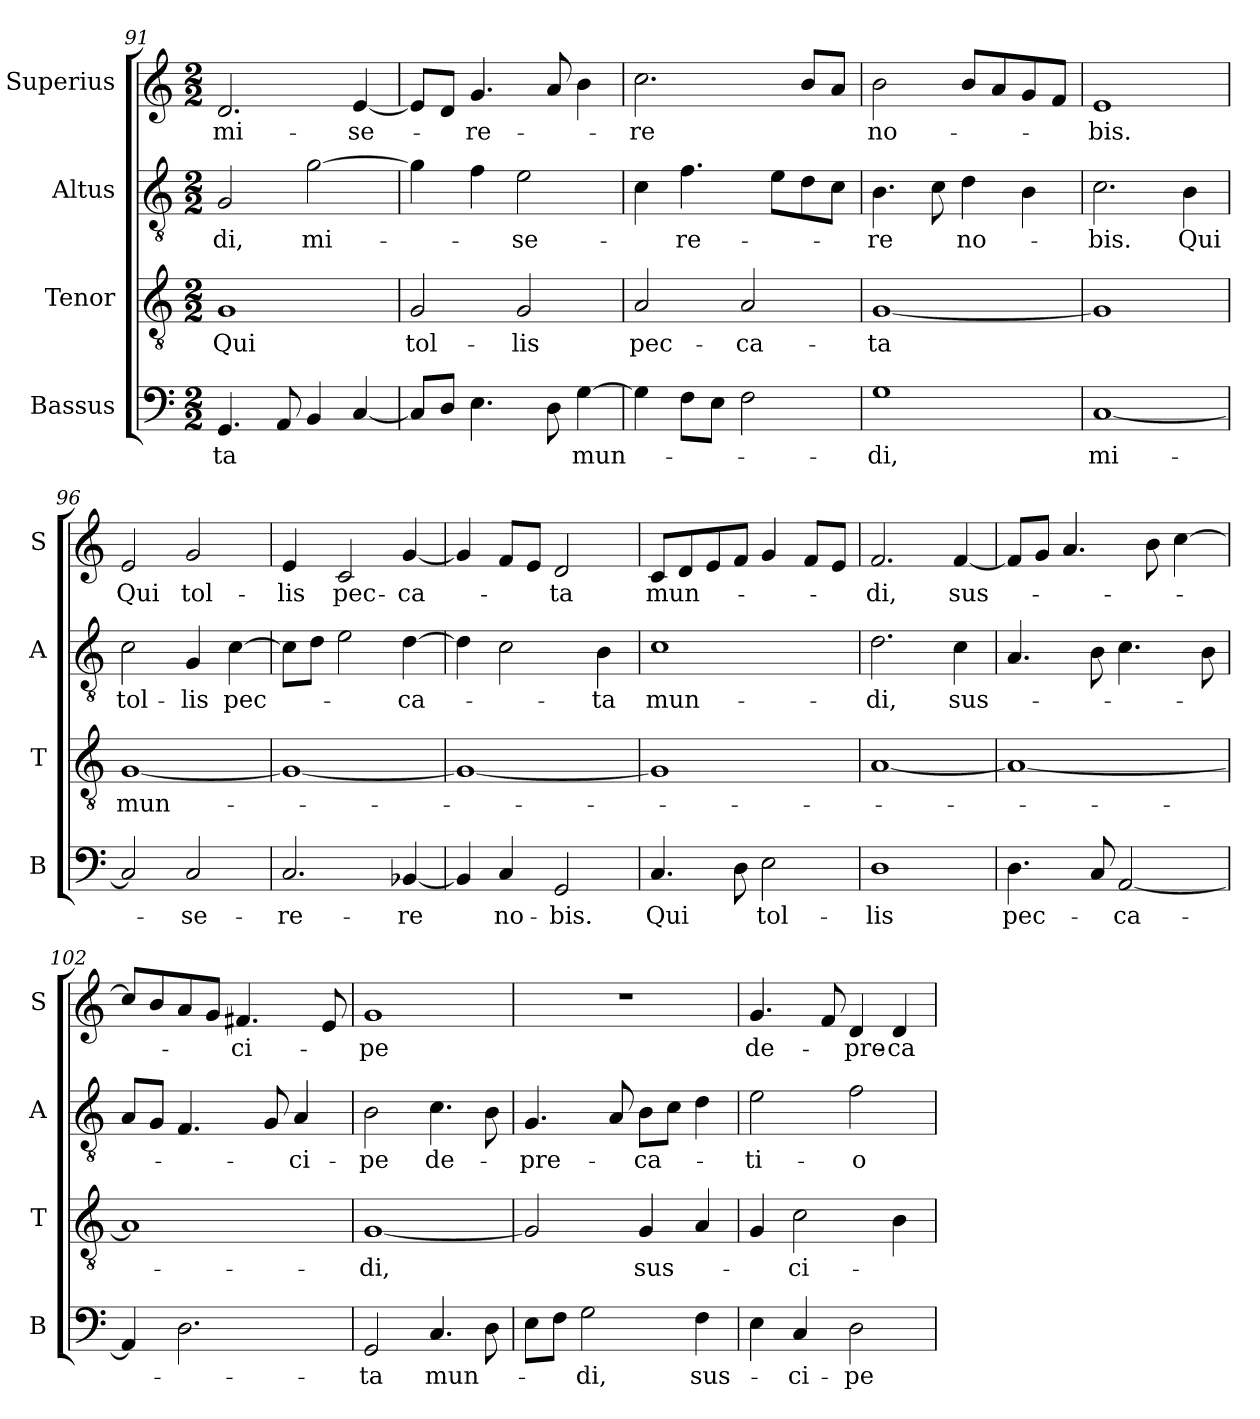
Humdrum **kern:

**kern	**text	**kern	**text	**kern	**text	**kern	**text
*part4	*part4	*part3	*part3	*part2	*part2	*part1	*part1
*staff4	*staff4	*staff3	*staff3	*staff2	*staff2	*staff1	*staff1
*I"Bassus	*	*I"Tenor	*	*I"Altus	*	*I"Superius	*
*I'B	*	*I'T	*	*I'A	*	*I'S	*
*clefF4	*	*clefGv2	*	*clefGv2	*	*clefG2	*
*k[]	*	*k[]	*	*k[]	*	*k[]	*
*M2/2	*	*M2/2	*	*M2/2	*	*M2/2	*
=91	=91	=91	=91	=91	=91	=91	=91
4.GG	-ta	1G	Qui	2G	-di,	2.d	mi-
8AA	.	.	.	.	.	.	.
4BB	.	.	.	[2g	mi-	.	.
[4C	.	.	.	.	.	[4e	-se-
=92	=92	=92	=92	=92	=92	=92	=92
8CL]	.	2G	tol-	4g]	.	8eL]	.
8DJ	.	.	.	.	.	8dJ	.
4.E	.	.	.	4f	.	4.g	-re-
.	.	2G	-lis	2e	-se-	.	.
8D	.	.	.	.	.	8a	.
[4G	mun-	.	.	.	.	4b	.
=93	=93	=93	=93	=93	=93	=93	=93
4G]	.	2A	pec-	4c	.	2.cc	-re
8FL	.	.	.	4.f	-re-	.	.
8EJ	.	.	.	.	.	.	.
2F	.	2A	-ca-	.	.	.	.
.	.	.	.	8eL	.	.	.
.	.	.	.	8d	.	8bL	.
.	.	.	.	8cJ	.	8aJ	.
=94	=94	=94	=94	=94	=94	=94	=94
1G	-di,	[1G	-ta	4.B	-re	2b	no-
.	.	.	.	8c	.	.	.
.	.	.	.	4d	no-	8bL	.
.	.	.	.	.	.	8a	.
.	.	.	.	4B	.	8g	.
.	.	.	.	.	.	8fJ	.
=95	=95	=95	=95	=95	=95	=95	=95
[1C	mi-	1G]	.	2.c	-bis.	1e	-bis.
.	.	.	.	4B	Qui	.	.
=96	=96	=96	=96	=96	=96	=96	=96
2C]	.	[1G	mun-	2c	tol-	2e	Qui
2C	-se-	.	.	4G	-lis	2g	tol-
.	.	.	.	[4c	pec-	.	.
=97	=97	=97	=97	=97	=97	=97	=97
2.C	-re-	1G_	.	8cL]	.	4e	-lis
.	.	.	.	8dJ	.	.	.
.	.	.	.	2e	.	2c	pec-
[4BB-X	-re	.	.	[4d	-ca-	[4g	-ca-
=98	=98	=98	=98	=98	=98	=98	=98
4BB-]	.	1G_	.	4d]	.	4g]	.
4C	no-	.	.	2c	.	8fL	.
.	.	.	.	.	.	8eJ	.
2GG	-bis.	.	.	.	.	2d	-ta
.	.	.	.	4B	-ta	.	.
=99	=99	=99	=99	=99	=99	=99	=99
4.C	Qui	1G]	.	1c	mun-	8cL	mun-
.	.	.	.	.	.	8d	.
.	.	.	.	.	.	8e	.
8D	.	.	.	.	.	8fJ	.
2E	tol-	.	.	.	.	4g	.
.	.	.	.	.	.	8fL	.
.	.	.	.	.	.	8eJ	.
=100	=100	=100	=100	=100	=100	=100	=100
1D	-lis	[1A	.	2.d	-di,	2.f	-di,
!	!	!	!	!	!LO:LY:i	!	!
.	.	.	.	4c	sus-	[4f	sus-
=101	=101	=101	=101	=101	=101	=101	=101
!	!LO:LY:i	!	!	!	!	!	!
4.D	pec-	1A_	.	4.A	.	8fL]	.
.	.	.	.	.	.	8gJ	.
.	.	.	.	.	.	4.a	.
8C	.	.	.	8B	.	.	.
!	!LO:LY:i	!	!	!	!	!	!
[2AA	-ca-	.	.	4.c	.	.	.
.	.	.	.	.	.	8b	.
.	.	.	.	.	.	[4cc	.
.	.	.	.	8B	.	.	.
=102	=102	=102	=102	=102	=102	=102	=102
4AA]	.	1A]	.	8AL	.	8ccL]	.
.	.	.	.	8GJ	.	8b	.
2.D	.	.	.	4.F	.	8a	.
.	.	.	.	.	.	8gJ	.
.	.	.	.	.	.	4.f#i	-ci-
.	.	.	.	8G	.	.	.
!	!	!	!	!	!LO:LY:i	!	!
.	.	.	.	4A	-ci-	.	.
.	.	.	.	.	.	8e	.
=103	=103	=103	=103	=103	=103	=103	=103
!	!LO:LY:i	!	!	!	!LO:LY:i	!	!
2GG	-ta	[1G	-di,	2B	-pe	1g	-pe
!	!LO:LY:i	!	!	!	!	!	!
4.C	mun-	.	.	4.c	de-	.	.
8D	.	.	.	8B	.	.	.
=104	=104	=104	=104	=104	=104	=104	=104
8EL	.	2G]	.	4.G	-pre-	1r	.
8FJ	.	.	.	.	.	.	.
!	!LO:LY:i	!	!	!	!	!	!
2G	-di,	.	.	.	.	.	.
.	.	.	.	8A	.	.	.
!	!	!	!LO:LY:i	!	!	!	!
.	.	4G	sus-	8BL	-ca-	.	.
.	.	.	.	8cJ	.	.	.
!	!LO:LY:i	!	!	!	!	!	!
4F	sus-	4A	.	4d	.	.	.
=105	=105	=105	=105	=105	=105	=105	=105
4E	.	4G	.	2e	-ti-	4.g	de-
!	!LO:LY:i	!	!LO:LY:i	!	!	!	!
4C	-ci-	2c	-ci-	.	.	.	.
.	.	.	.	.	.	8f	.
!	!LO:LY:i	!	!	!	!	!	!
2D	-pe	.	.	2f	-o-	4d	-pre-
.	.	4B	.	.	.	4d	-ca-
=	=	=	=	=	=	=	=
*-	*-	*-	*-	*-	*-	*-	*-
